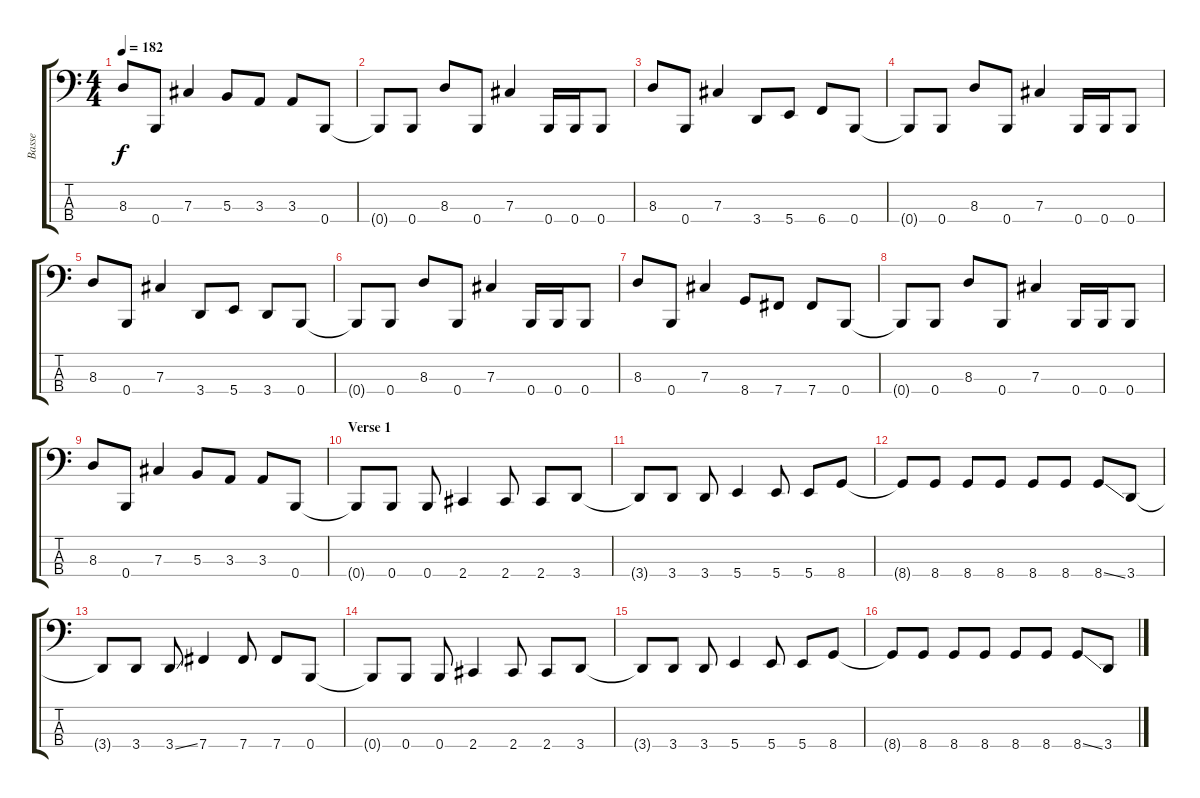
\track ("Basse" "Basse") {instrument electricbasspick}
\staff {score tabs}
\tuning (E2 B1 Gb1 B0) {hide}
\ts (4 4)
\tempo 182
\clef f4
\ks c
8.3.8{dy f} 0.4.8 7.3.4 5.3.8 3.3.8 3.3.8 0.4.8 |
0.4{t}.8 0.4.8 8.3.8 0.4.8 7.3.4 0.4.16 0.4.16 0.4.8 |
8.3.8 0.4.8 7.3.4 3.4.8 5.4.8 6.4.8 0.4.8 |
0.4{t}.8 0.4.8 8.3.8 0.4.8 7.3.4 0.4.16 0.4.16 0.4.8 |
8.3.8 0.4.8 7.3.4 3.4.8 5.4.8 3.4.8 0.4.8 |
0.4{t}.8 0.4.8 8.3.8 0.4.8 7.3.4 0.4.16 0.4.16 0.4.8 |
8.3.8 0.4.8 7.3.4 8.4.8 7.4.8 7.4.8 0.4.8 |
0.4{t}.8 0.4.8 8.3.8 0.4.8 7.3.4 0.4.16 0.4.16 0.4.8 |
8.3.8 0.4.8 7.3.4 5.3.8 3.3.8 3.3.8 0.4.8 |
\section ("" "Verse 1")
0.4{t}.8 0.4.8 0.4.8 2.4.4 2.4.8 2.4.8 3.4.8 |
3.4{t}.8 3.4.8 3.4.8 5.4.4 5.4.8 5.4.8 8.4.8 |
8.4{t}.8 8.4.8 8.4.8 8.4.8 8.4.8 8.4.8 8.4{ss}.8 3.4.8 |
3.4{t}.8 3.4.8 3.4{ss}.8 7.4.4 7.4.8 7.4.8 0.4.8 |
0.4{t}.8 0.4.8 0.4.8 2.4.4 2.4.8 2.4.8 3.4.8 |
3.4{t}.8 3.4.8 3.4.8 5.4.4 5.4.8 5.4.8 8.4.8 |
8.4{t}.8 8.4.8 8.4.8 8.4.8 8.4.8 8.4.8 8.4{ss}.8 3.4.8
